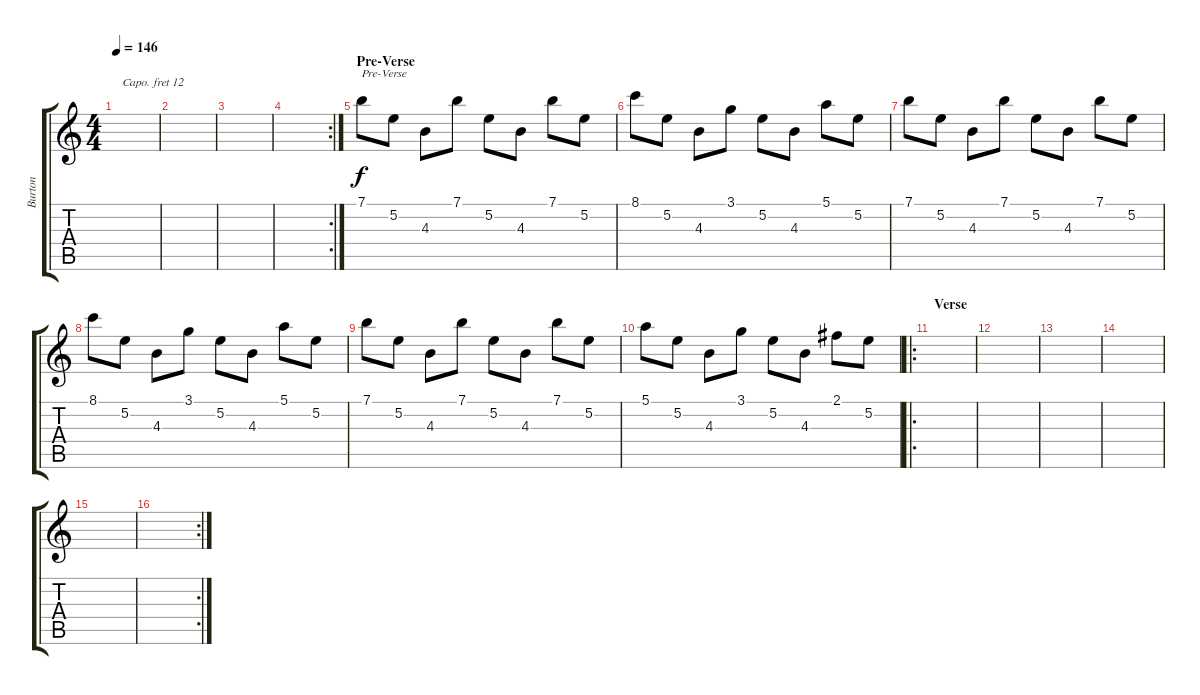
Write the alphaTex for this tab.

\track ("Burton" "Burton") {instrument electricpiano1}
\staff {score tabs}
\capo 12
\tuning (E4 B3 G3 D3 A2 E2) {hide}
\ts (4 4)
\tempo 146
\clef g2
\ks c
|
|
|
\rc 2
|
\section ("" "Pre-Verse")
7.1.8{txt "Pre-Verse"} 5.2.8 4.3.8 7.1.8 5.2.8 4.3.8 7.1.8 5.2.8 |
8.1.8 5.2.8 4.3.8 3.1.8 5.2.8 4.3.8 5.1.8 5.2.8 |
7.1.8 5.2.8 4.3.8 7.1.8 5.2.8 4.3.8 7.1.8 5.2.8 |
8.1.8 5.2.8 4.3.8 3.1.8 5.2.8 4.3.8 5.1.8 5.2.8 |
7.1.8 5.2.8 4.3.8 7.1.8 5.2.8 4.3.8 7.1.8 5.2.8 |
5.1.8 5.2.8 4.3.8 3.1.8 5.2.8 4.3.8 2.1.8 5.2.8 |
\ro
\section ("" "Verse")
|
|
|
|
|
\rc 2
